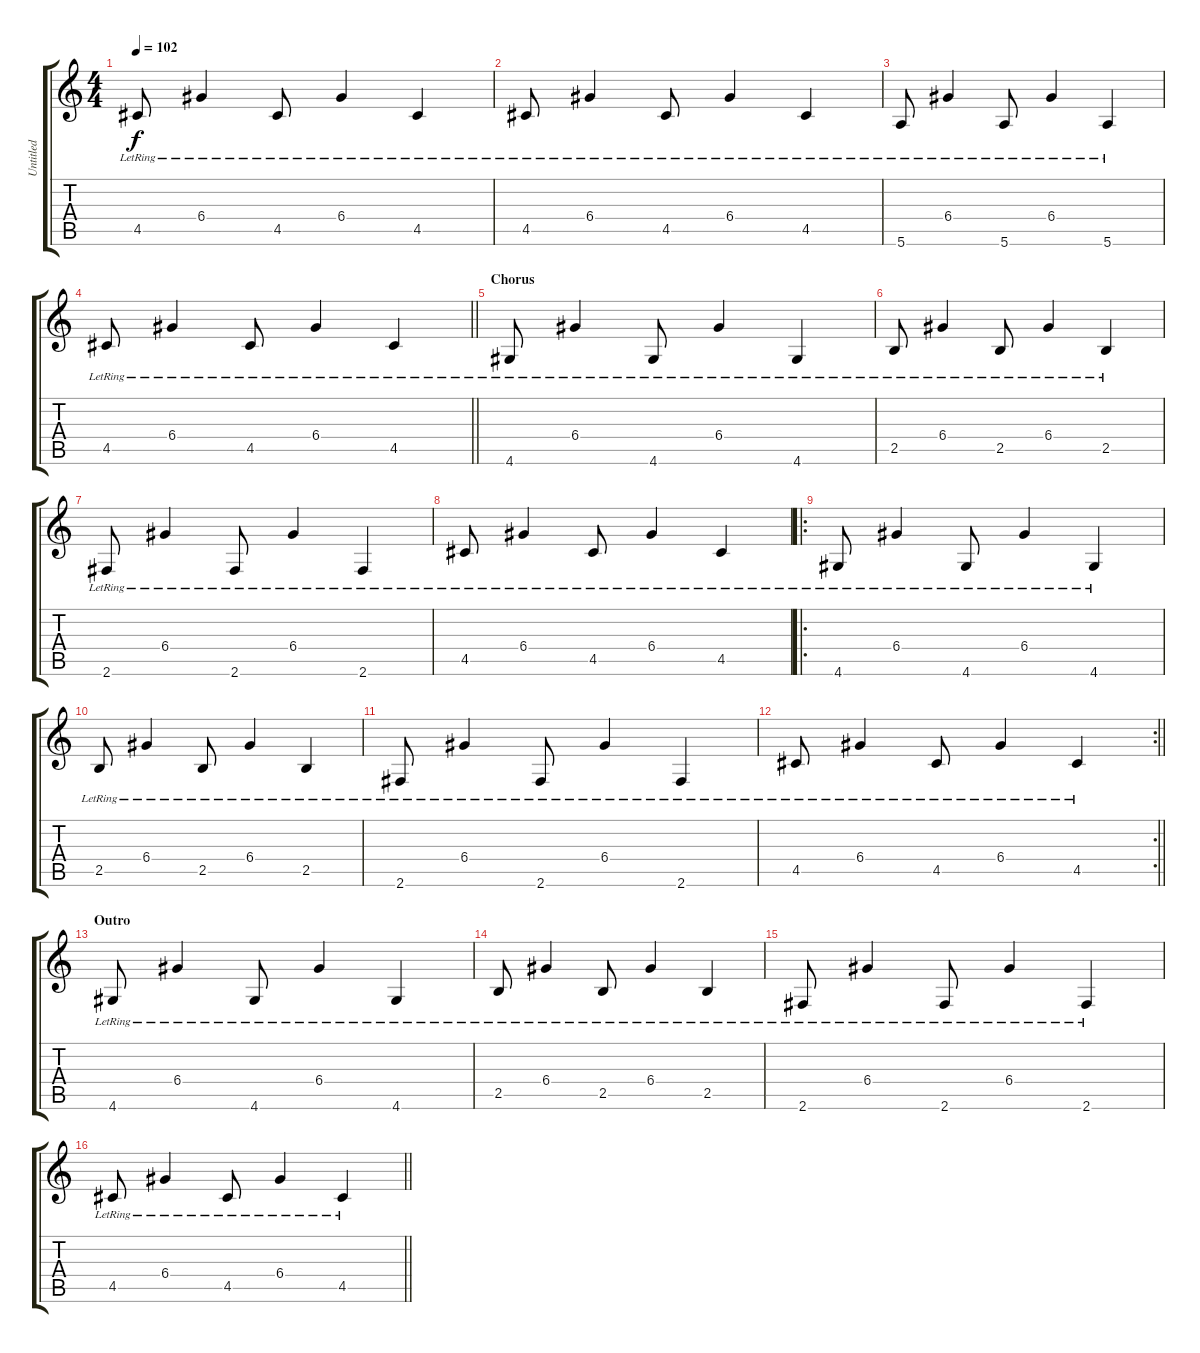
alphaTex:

\track ("Untitled" "Untitled") {instrument electricguitarclean}
\staff {score tabs}
\tuning (E4 B3 G3 D3 A2 E2) {hide}
\ts (4 4)
\tempo 102
\clef g2
\ks c
4.5{lr}.8{dy f} 6.4{lr}.4 4.5{lr}.8 6.4{lr}.4 4.5{lr}.4 |
4.5{lr}.8 6.4{lr}.4 4.5{lr}.8 6.4{lr}.4 4.5{lr}.4 |
5.6{lr}.8 6.4{lr}.4 5.6{lr}.8 6.4{lr}.4 5.6{lr}.4 |
\barLineRight lightlight
4.5{lr}.8 6.4{lr}.4 4.5{lr}.8 6.4{lr}.4 4.5{lr}.4 |
\section ("" "Chorus")
4.6{lr}.8 6.4{lr}.4 4.6{lr}.8 6.4{lr}.4 4.6{lr}.4 |
2.5{lr}.8 6.4{lr}.4 2.5{lr}.8 6.4{lr}.4 2.5{lr}.4 |
2.6{lr}.8 6.4{lr}.4 2.6{lr}.8 6.4{lr}.4 2.6{lr}.4 |
4.5{lr}.8 6.4{lr}.4 4.5{lr}.8 6.4{lr}.4 4.5{lr}.4 |
\ro
4.6{lr}.8 6.4{lr}.4 4.6{lr}.8 6.4{lr}.4 4.6{lr}.4 |
2.5{lr}.8 6.4{lr}.4 2.5{lr}.8 6.4{lr}.4 2.5{lr}.4 |
2.6{lr}.8 6.4{lr}.4 2.6{lr}.8 6.4{lr}.4 2.6{lr}.4 |
\rc 2
\barLineRight lightlight
4.5{lr}.8 6.4{lr}.4 4.5{lr}.8 6.4{lr}.4 4.5{lr}.4 |
\section ("" "Outro")
4.6{lr}.8 6.4{lr}.4 4.6{lr}.8 6.4{lr}.4 4.6{lr}.4 |
2.5{lr}.8 6.4{lr}.4 2.5{lr}.8 6.4{lr}.4 2.5{lr}.4 |
2.6{lr}.8 6.4{lr}.4 2.6{lr}.8 6.4{lr}.4 2.6{lr}.4 |
\barLineRight lightlight
4.5{lr}.8 6.4{lr}.4 4.5{lr}.8 6.4{lr}.4 4.5{lr}.4
